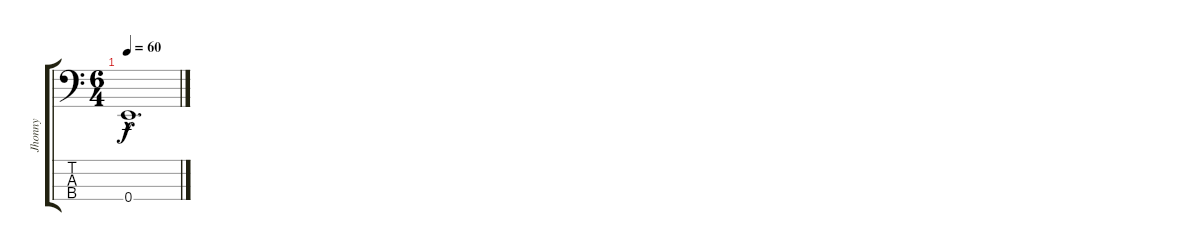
\track ("Jhonny" "Jhonny") {instrument electricbassfinger}
\staff {score tabs}
\tuning (G2 D2 A1 E1) {hide}
\ts (6 4)
\tempo 60
\clef f4
\ks c
0.4{hac t}.1{d dy f}
